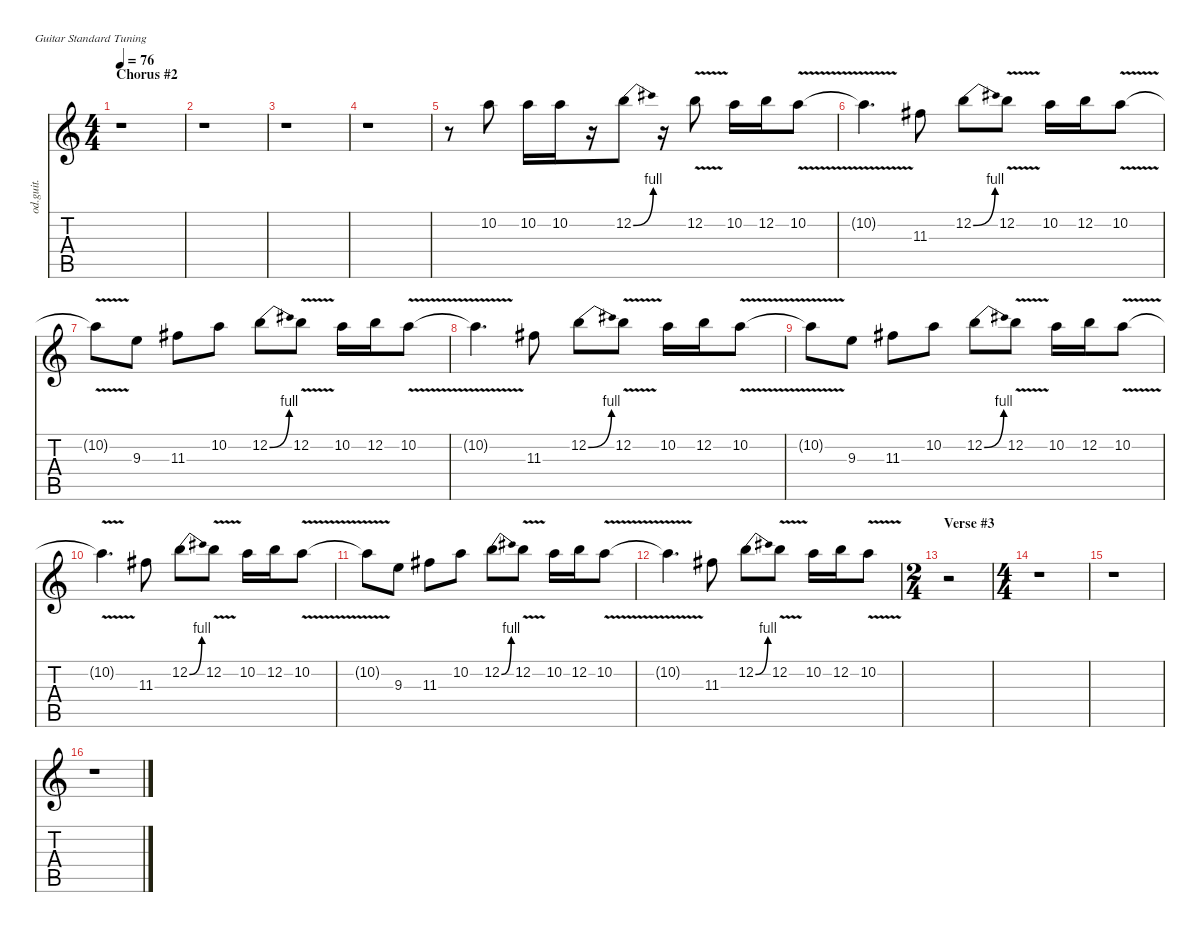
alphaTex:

\defaultSystemsLayout 4
\hideDynamics
\bracketExtendMode nobrackets
\otherSystemsTrackNameOrientation horizontal
\track ("Fill Guitar #2" "od.guit.") {instrument overdrivenguitar}
\staff {score tabs}
\tuning (E4 B3 G3 D3 A2 E2)
\ts (4 4)
\section ("" "Chorus #2")
\tempo 76
\clef g2
\ks c
r.1{dy f beam Down} |
r.1{beam Down} |
r.1{beam Down} |
r.1{beam Down} |
r.8{beam Down} 10.2.8{dy mf beam Down} 10.2.16{beam Down} 10.2.16{beam Down} r.16{beam Down} 12.2{be (bend 0 0 30 4)}.8{beam Down} r.16{beam Down} 12.2{v}.8{beam Down} 10.2.16{beam Down} 12.2.16{beam Down} 10.2{v}.8{beam Down} |
10.2{v t}.4{d dy f beam Down} 11.3{acc #}.8{dy mf beam Down} 12.2{be (bend 0 0 30 4)}.8{beam Down} 12.2{v}.8{beam Down} 10.2.16{beam Down} 12.2.16{beam Down} 10.2{v}.8{beam Down} |
10.2{v t}.8{dy f beam Down} 9.3.8{dy mf beam Down} 11.3{acc #}.8{beam Down} 10.2.8{beam Down} 12.2{be (bend 0 0 30 4)}.8{beam Down} 12.2{v}.8{beam Down} 10.2.16{beam Down} 12.2.16{beam Down} 10.2{v}.8{beam Down} |
10.2{v t}.4{d dy f beam Down} 11.3{acc #}.8{dy mf beam Down} 12.2{be (bend 0 0 30 4)}.8{beam Down} 12.2{v}.8{beam Down} 10.2.16{beam Down} 12.2.16{beam Down} 10.2{v}.8{beam Down} |
10.2{v t}.8{dy f beam Down} 9.3.8{dy mf beam Down} 11.3{acc #}.8{beam Down} 10.2.8{beam Down} 12.2{be (bend 0 0 30 4)}.8{beam Down} 12.2{v}.8{beam Down} 10.2.16{beam Down} 12.2.16{beam Down} 10.2{v}.8{beam Down} |
10.2{v t}.4{d dy f beam Down} 11.3{acc #}.8{dy mf beam Down} 12.2{be (bend 0 0 30 4)}.8{beam Down} 12.2{v}.8{beam Down} 10.2.16{beam Down} 12.2.16{beam Down} 10.2{v}.8{beam Down} |
10.2{v t}.8{dy f beam Down} 9.3.8{dy mf beam Down} 11.3{acc #}.8{beam Down} 10.2.8{beam Down} 12.2{be (bend 0 0 30 4)}.8{beam Down} 12.2{v}.8{beam Down} 10.2.16{beam Down} 12.2.16{beam Down} 10.2{v}.8{beam Down} |
10.2{v t}.4{d dy f beam Down} 11.3{acc #}.8{dy mf beam Down} 12.2{be (bend 0 0 30 4)}.8{beam Down} 12.2{v}.8{beam Down} 10.2.16{beam Down} 12.2.16{beam Down} 10.2{v}.8{beam Down} |
\ts (2 4)
\section ("" "Verse #3")
r.2{beam Down} |
\ts (4 4)
r.1{beam Down} |
r.1{beam Down} |
r.1{beam Down}
